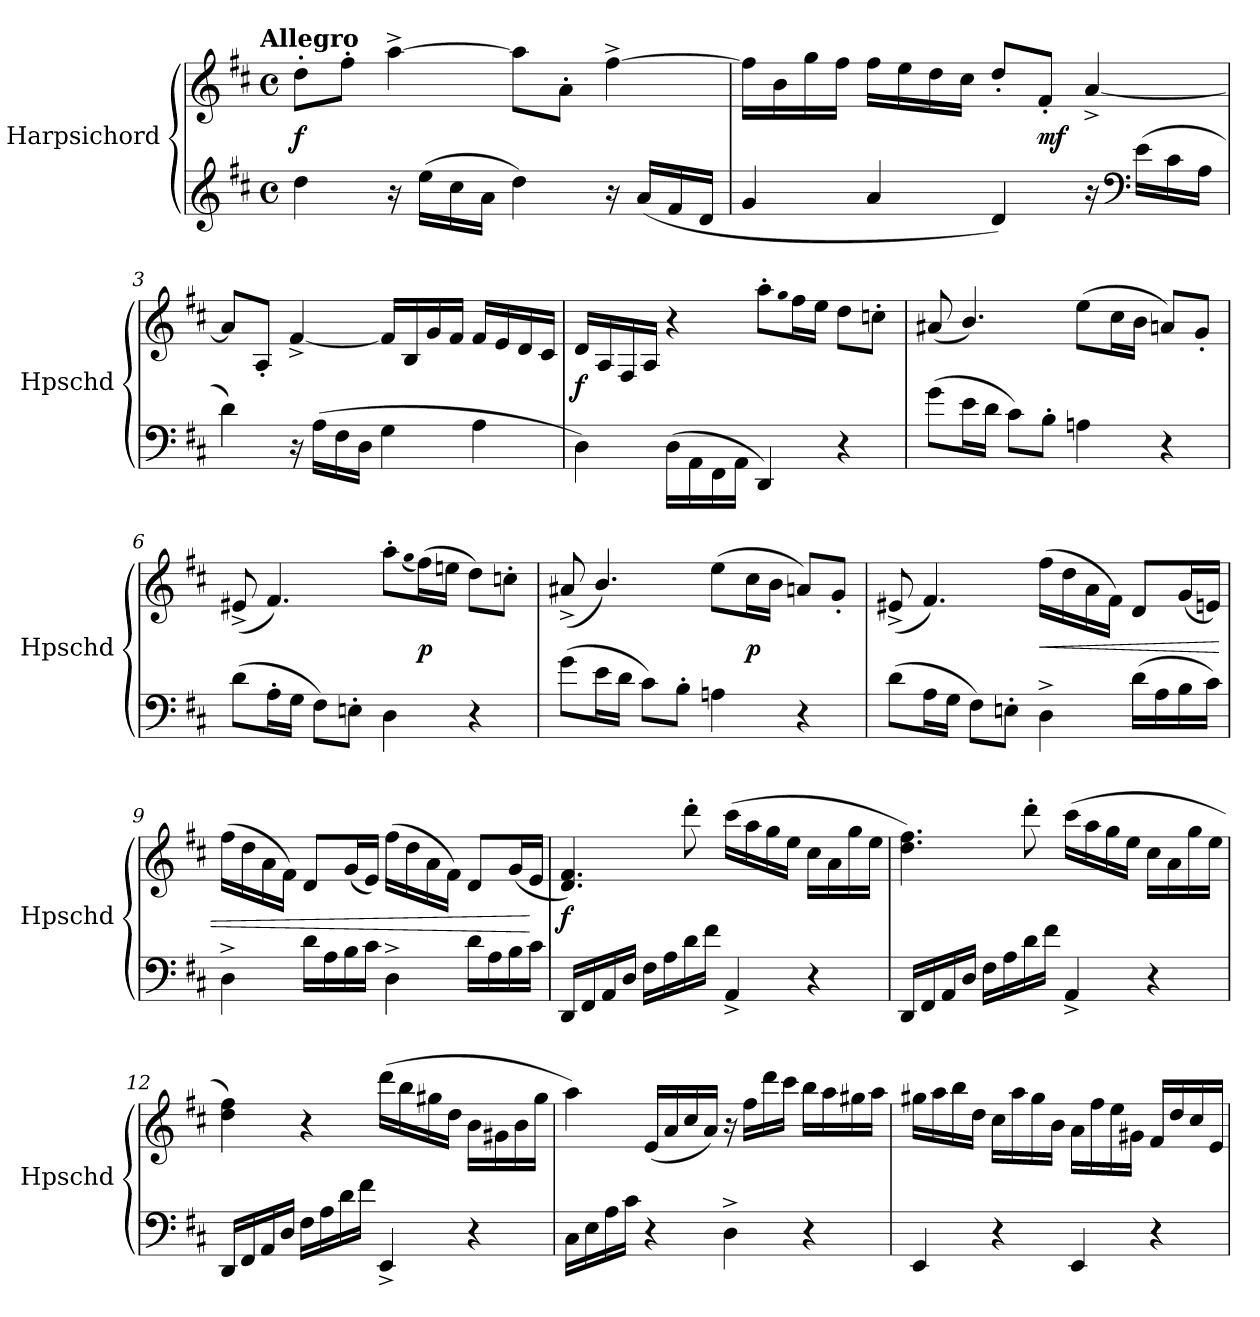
**kern	**kern	**dynam
*part1	*part1	*part1
*staff2	*staff1	*staff1/2
*I"Harpsichord	*	*
*I'Hpschd	*	*
*clefG2	*clefG2	*
*k[f#c#]	*k[f#c#]	*
*D:	*D:	*
!!LO:TX:omd:t=Allegro
*M4/4	*M4/4	*
*met(c)	*met(c)	*
*MM126	*MM126	*
=1	=1	=1
4dd\	8dd'\L	f
.	8ff#'\J	.
16r	[4aa^\	.
(16ee\LL	.	.
16cc#\	.	.
16a\JJ	.	.
4dd\)	8aa\L]	.
.	8a'\J	.
16r	[4ff#^\	.
(16a/LL	.	.
16f#/	.	.
16d/JJ	.	.
=2	=2	=2
4g/	16ff#\LL]	.
.	16b\	.
.	16gg\	.
.	16ff#\JJ	.
4a/	16ff#\LL	.
.	16ee\	.
.	16dd\	.
.	16cc#\JJ	.
4d/)	8dd'/L	.
.	8f#'/J	mf
16r	[4a^/	.
*clefF4	*	*
(16e\LL	.	.
16c#\	.	.
16A\JJ	.	.
=3	=3	=3
4d\)	8a/L]	.
.	8A'/J	.
16r	[4f#^/	.
(16A\LL	.	.
16F#\	.	.
16D\JJ	.	.
4G\	16f#/LL]	.
.	16B/	.
.	16g/	.
.	16f#/JJ	.
4A\	16f#/LL	.
.	16e/	.
.	16d/	.
.	16c#/JJ	.
=4	=4	=4
4D\)	16d/LL	f
.	16A/	.
.	16F#/	.
.	16A/JJ	.
(16D\LL	4r	.
16AA\	.	.
16FF#\	.	.
16AA\JJ	.	.
4DD/)	8aa'\L	.
.	qgg	.
.	16ff#\L	.
.	16ee\JJ	.
4r	8dd\L	.
.	8ccn'\J	.
=5	=5	=5
(8g\L	(8a#X/	.
16e\L	4.b/)	.
16d\JJ	.	.
8c#\L)	.	.
8B'\J	.	.
4An\	(8ee\L	.
.	16cc#\L	.
.	16b\JJ	.
4r	8an/L)	.
.	8g'/J	.
=6	=6	=6
(8d\L	(8e#X^/	.
16A'\L	4.f#/)	.
16G\JJ	.	.
8F#\L)	.	.
8En'\J	.	.
4D\	8aa'\L	.
.	(qgg	.
.	(16ff#\L)	p
.	16een\JJ	.
4r	8dd\L)	.
.	8ccn'\J	.
=7	=7	=7
(8g\L	(8a#X^/	.
16e\L	4.b/)	.
16d\JJ	.	.
8c#\L)	.	.
8B'\J	.	.
4An\	(8ee\L	.
.	16cc#\L	p
.	16b\JJ	.
4r	8an/L)	.
.	8g'/J	.
=8	=8	=8
(8d\L	(8e#X^/	.
16A\L	4.f#/)	.
16G\JJ	.	.
8F#\L)	.	.
8En'\J	.	.
4D^\	(16ff#\LL	<
.	16dd\	.
.	16a\	.
.	16f#\JJ)	.
(16d\LL	8d/L	.
16A\	.	.
16B\	(16g/L	.
16c#\JJ)	16en/JJ)	.
=9	=9	=9
4D^\	(16ff#\LL	.
.	16dd\	.
.	16a\	.
.	16f#\JJ)	.
16d\LL	8d/L	.
16A\	.	.
16B\	(16g/L	.
16c#\JJ	16e/JJ)	.
4D^\	(16ff#\LL	.
.	16dd\	.
.	16a\	.
.	16f#\JJ)	.
16d\LL	8d/L	.
16A\	.	.
16B\	(16g/L	.
16c#\JJ	16e/JJ	[
=10	=10	=10
16DD/LL	4.d/ 4.f#/)	f
16FF#/	.	.
16AA/	.	.
16D/JJ	.	.
16F#\LL	.	.
16A\	.	.
16d\	8ddd'\	.
16f#\JJ	.	.
4AA^/	(16ccc#\LL	.
.	16aa\	.
.	16gg\	.
.	16ee\JJ	.
4r	16cc#\LL	.
.	16a\	.
.	16gg\	.
.	16ee\JJ	.
=11	=11	=11
16DD/LL	4.dd\ 4.ff#\)	.
16FF#/	.	.
16AA/	.	.
16D/JJ	.	.
16F#\LL	.	.
16A\	.	.
16d\	8ddd'\	.
16f#\JJ	.	.
4AA^/	(16ccc#\LL	.
.	16aa\	.
.	16gg\	.
.	16ee\JJ	.
4r	16cc#\LL	.
.	16a\	.
.	16gg\	.
.	16ee\JJ	.
=12	=12	=12
16DD/LL	4dd\ 4ff#\)	.
16FF#/	.	.
16AA/	.	.
16D/JJ	.	.
16F#\LL	4r	.
16A\	.	.
16d\	.	.
16f#\JJ	.	.
4EE^/	(16ddd\LL	.
.	16bb\	.
.	16gg#X\	.
.	16dd\JJ	.
4r	16b\LL	.
.	16g#X\	.
.	16b\	.
.	16gg#\JJ	.
=13	=13	=13
16C#\LL	4aa\)	.
16E\	.	.
16A\	.	.
16c#\JJ	.	.
4r	(16e/LL	.
.	16a/	.
.	16cc#/	.
.	16a/JJ)	.
4D^\	16r	.
.	16ff#\LL	.
.	16ddd\	.
.	16ccc#\JJ	.
4r	16bb\LL	.
.	16aa\	.
.	16gg#X\	.
.	16aa\JJ	.
=14	=14	=14
4EE/	16gg#X\LL	.
.	16aa\	.
.	16bb\	.
.	16dd\JJ	.
4r	16cc#\LL	.
.	16aa\	.
.	16gg#\	.
.	16b\JJ	.
4EE/	16a\LL	.
.	16ff#\	.
.	16ee\	.
.	16g#X\JJ	.
4r	16f#/LL	.
.	16dd/	.
.	16cc#/	.
.	16e/JJ	.
=	=	=
*-	*-	*-
